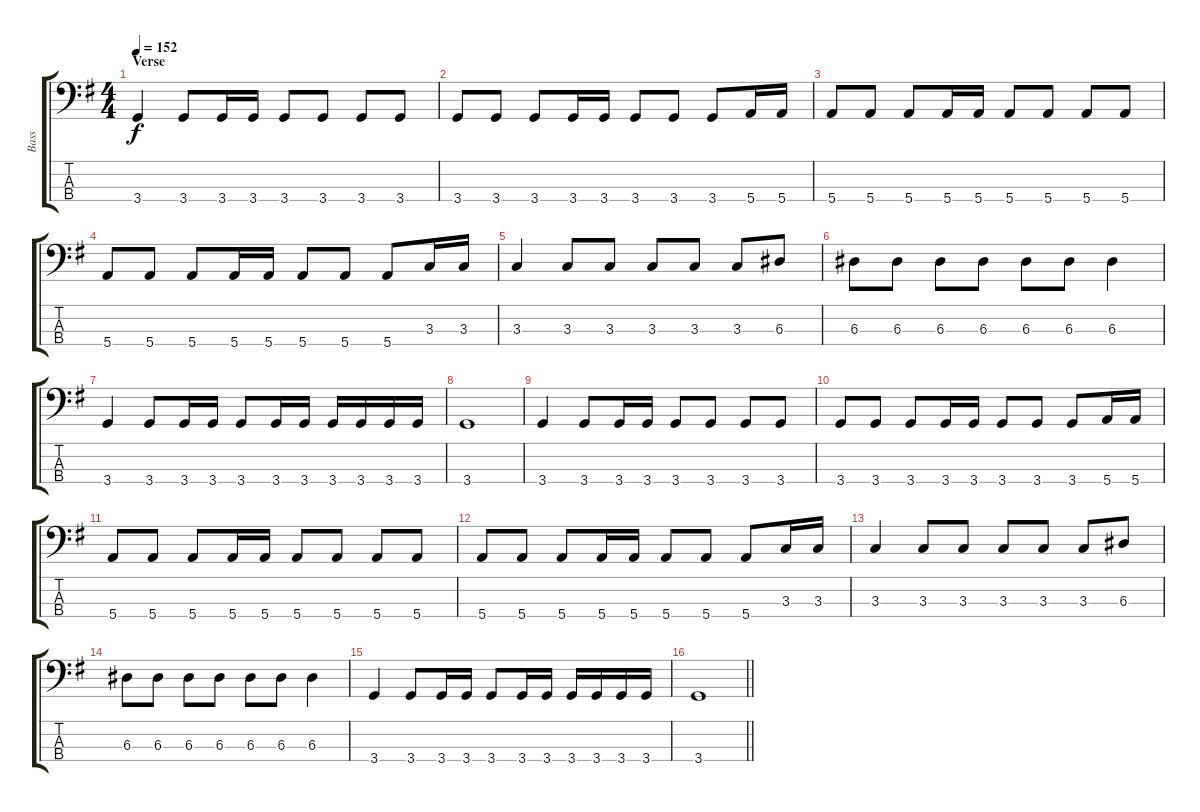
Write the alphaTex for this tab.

\track ("Bass" "Bass") {instrument electricbasspick}
\staff {score tabs}
\tuning (G2 D2 A1 E1) {hide}
\ts (4 4)
\section ("" "Verse")
\tempo 152
\clef f4
\ks eminor
3.4.4{dy f} 3.4.8 3.4.16 3.4.16 3.4.8 3.4.8 3.4.8 3.4.8 |
3.4.8 3.4.8 3.4.8 3.4.16 3.4.16 3.4.8 3.4.8 3.4.8 5.4.16 5.4.16 |
5.4.8 5.4.8 5.4.8 5.4.16 5.4.16 5.4.8 5.4.8 5.4.8 5.4.8 |
5.4.8 5.4.8 5.4.8 5.4.16 5.4.16 5.4.8 5.4.8 5.4.8 3.3.16 3.3.16 |
3.3.4 3.3.8 3.3.8 3.3.8 3.3.8 3.3.8 6.3.8 |
6.3.8 6.3.8 6.3.8 6.3.8 6.3.8 6.3.8 6.3.4 |
3.4.4 3.4.8 3.4.16 3.4.16 3.4.8 3.4.16 3.4.16 3.4.16 3.4.16 3.4.16 3.4.16 |
3.4.1 |
3.4.4 3.4.8 3.4.16 3.4.16 3.4.8 3.4.8 3.4.8 3.4.8 |
3.4.8 3.4.8 3.4.8 3.4.16 3.4.16 3.4.8 3.4.8 3.4.8 5.4.16 5.4.16 |
5.4.8 5.4.8 5.4.8 5.4.16 5.4.16 5.4.8 5.4.8 5.4.8 5.4.8 |
5.4.8 5.4.8 5.4.8 5.4.16 5.4.16 5.4.8 5.4.8 5.4.8 3.3.16 3.3.16 |
3.3.4 3.3.8 3.3.8 3.3.8 3.3.8 3.3.8 6.3.8 |
6.3.8 6.3.8 6.3.8 6.3.8 6.3.8 6.3.8 6.3.4 |
3.4.4 3.4.8 3.4.16 3.4.16 3.4.8 3.4.16 3.4.16 3.4.16 3.4.16 3.4.16 3.4.16 |
\barLineRight lightlight
3.4.1
